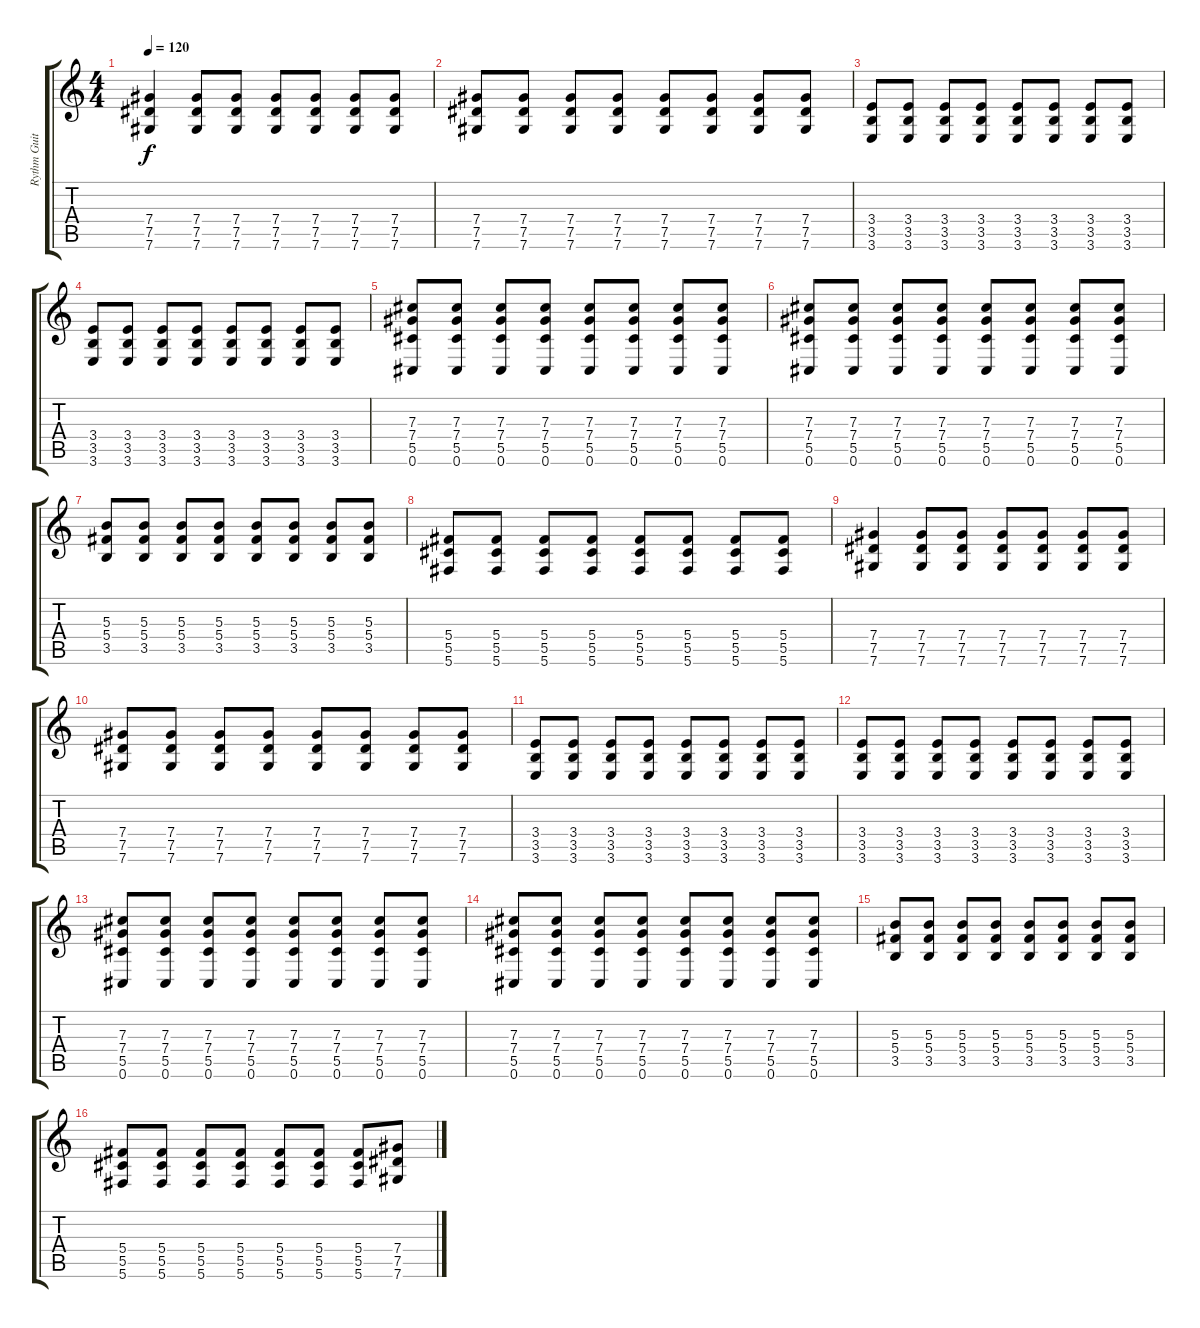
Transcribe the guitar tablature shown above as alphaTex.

\track ("Rythm Guitar" "Rythm Guit") {instrument distortionguitar}
\staff {score tabs}
\tuning (Eb4 Bb3 Gb3 Db3 Ab2 Db2) {hide}
\ts (4 4)
\tempo 120
\clef g2
\ks c
(7.4 7.5 7.6).4{dy f} (7.4 7.5 7.6).8 (7.4 7.5 7.6).8 (7.4 7.5 7.6).8 (7.4 7.5 7.6).8 (7.4 7.5 7.6).8 (7.4 7.5 7.6).8 |
(7.4 7.5 7.6).8 (7.4 7.5 7.6).8 (7.4 7.5 7.6).8 (7.4 7.5 7.6).8 (7.4 7.5 7.6).8 (7.4 7.5 7.6).8 (7.4 7.5 7.6).8 (7.4 7.5 7.6).8 |
(3.4 3.5 3.6).8 (3.4 3.5 3.6).8 (3.4 3.5 3.6).8 (3.4 3.5 3.6).8 (3.4 3.5 3.6).8 (3.4 3.5 3.6).8 (3.4 3.5 3.6).8 (3.4 3.5 3.6).8 |
(3.4 3.5 3.6).8 (3.4 3.5 3.6).8 (3.4 3.5 3.6).8 (3.4 3.5 3.6).8 (3.4 3.5 3.6).8 (3.4 3.5 3.6).8 (3.4 3.5 3.6).8 (3.4 3.5 3.6).8 |
(7.3 7.4 5.5 0.6).8 (7.3 7.4 5.5 0.6).8 (7.3 7.4 5.5 0.6).8 (7.3 7.4 5.5 0.6).8 (7.3 7.4 5.5 0.6).8 (7.3 7.4 5.5 0.6).8 (7.3 7.4 5.5 0.6).8 (7.3 7.4 5.5 0.6).8 |
(7.3 7.4 5.5 0.6).8 (7.3 7.4 5.5 0.6).8 (7.3 7.4 5.5 0.6).8 (7.3 7.4 5.5 0.6).8 (7.3 7.4 5.5 0.6).8 (7.3 7.4 5.5 0.6).8 (7.3 7.4 5.5 0.6).8 (7.3 7.4 5.5 0.6).8 |
(5.3 5.4 3.5).8 (5.3 5.4 3.5).8 (5.3 5.4 3.5).8 (5.3 5.4 3.5).8 (5.3 5.4 3.5).8 (5.3 5.4 3.5).8 (5.3 5.4 3.5).8 (5.3 5.4 3.5).8 |
(5.4 5.5 5.6).8 (5.4 5.5 5.6).8 (5.4 5.5 5.6).8 (5.4 5.5 5.6).8 (5.4 5.5 5.6).8 (5.4 5.5 5.6).8 (5.4 5.5 5.6).8 (5.4 5.5 5.6).8 |
(7.4 7.5 7.6).4 (7.4 7.5 7.6).8 (7.4 7.5 7.6).8 (7.4 7.5 7.6).8 (7.4 7.5 7.6).8 (7.4 7.5 7.6).8 (7.4 7.5 7.6).8 |
(7.4 7.5 7.6).8 (7.4 7.5 7.6).8 (7.4 7.5 7.6).8 (7.4 7.5 7.6).8 (7.4 7.5 7.6).8 (7.4 7.5 7.6).8 (7.4 7.5 7.6).8 (7.4 7.5 7.6).8 |
(3.4 3.5 3.6).8 (3.4 3.5 3.6).8 (3.4 3.5 3.6).8 (3.4 3.5 3.6).8 (3.4 3.5 3.6).8 (3.4 3.5 3.6).8 (3.4 3.5 3.6).8 (3.4 3.5 3.6).8 |
(3.4 3.5 3.6).8 (3.4 3.5 3.6).8 (3.4 3.5 3.6).8 (3.4 3.5 3.6).8 (3.4 3.5 3.6).8 (3.4 3.5 3.6).8 (3.4 3.5 3.6).8 (3.4 3.5 3.6).8 |
(7.3 7.4 5.5 0.6).8 (7.3 7.4 5.5 0.6).8 (7.3 7.4 5.5 0.6).8 (7.3 7.4 5.5 0.6).8 (7.3 7.4 5.5 0.6).8 (7.3 7.4 5.5 0.6).8 (7.3 7.4 5.5 0.6).8 (7.3 7.4 5.5 0.6).8 |
(7.3 7.4 5.5 0.6).8 (7.3 7.4 5.5 0.6).8 (7.3 7.4 5.5 0.6).8 (7.3 7.4 5.5 0.6).8 (7.3 7.4 5.5 0.6).8 (7.3 7.4 5.5 0.6).8 (7.3 7.4 5.5 0.6).8 (7.3 7.4 5.5 0.6).8 |
(5.3 5.4 3.5).8 (5.3 5.4 3.5).8 (5.3 5.4 3.5).8 (5.3 5.4 3.5).8 (5.3 5.4 3.5).8 (5.3 5.4 3.5).8 (5.3 5.4 3.5).8 (5.3 5.4 3.5).8 |
(5.4 5.5 5.6).8 (5.4 5.5 5.6).8 (5.4 5.5 5.6).8 (5.4 5.5 5.6).8 (5.4 5.5 5.6).8 (5.4 5.5 5.6).8 (5.4 5.5 5.6).8 (7.4 7.5 7.6).8
